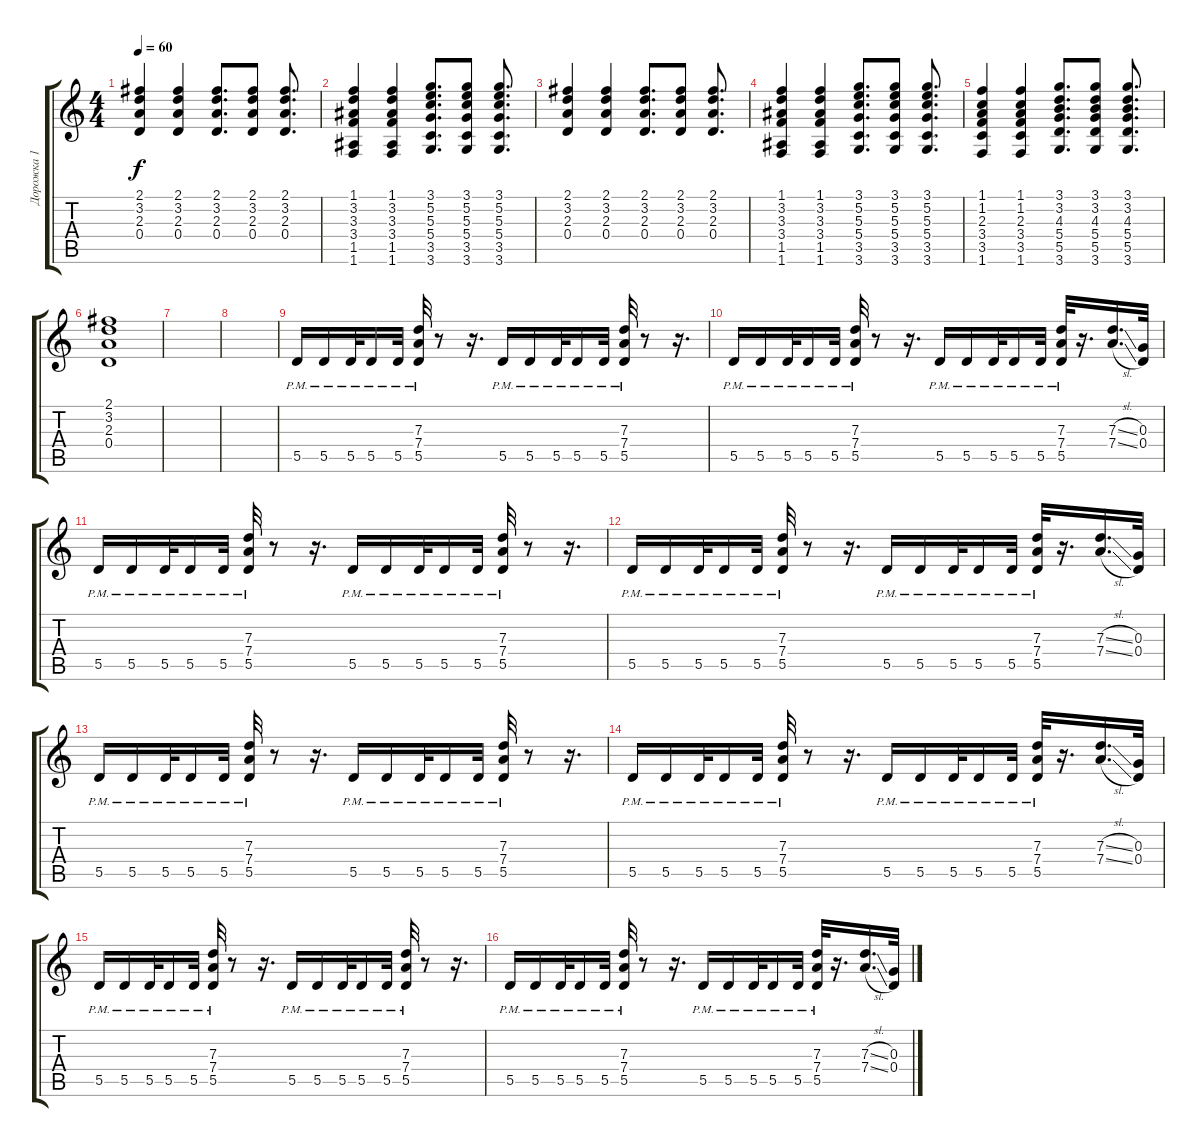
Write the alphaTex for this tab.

\track ("Дорожка 1" "Дорожка 1") {instrument acousticguitarsteel}
\staff {score tabs}
\tuning (E4 B3 G3 D3 A2 E2) {hide}
\ts (4 4)
\tempo 60
\clef g2
\ks c
(2.1 3.2 2.3 0.4).4{dy f} (2.1 3.2 2.3 0.4).4 (2.1 3.2 2.3 0.4).8{d} (2.1 3.2 2.3 0.4).8 (2.1 3.2 2.3 0.4).8{d} |
(1.1 3.2 3.3 3.4 1.5 1.6).4 (1.1 3.2 3.3 3.4 1.5 1.6).4 (3.1 5.2 5.3 5.4 3.5 3.6).8{d} (3.1 5.2 5.3 5.4 3.5 3.6).8 (3.1 5.2 5.3 5.4 3.5 3.6).8{d} |
(2.1 3.2 2.3 0.4).4 (2.1 3.2 2.3 0.4).4 (2.1 3.2 2.3 0.4).8{d} (2.1 3.2 2.3 0.4).8 (2.1 3.2 2.3 0.4).8{d} |
(1.1 3.2 3.3 3.4 1.5 1.6).4 (1.1 3.2 3.3 3.4 1.5 1.6).4 (3.1 5.2 5.3 5.4 3.5 3.6).8{d} (3.1 5.2 5.3 5.4 3.5 3.6).8 (3.1 5.2 5.3 5.4 3.5 3.6).8{d} |
(1.1 1.2 2.3 3.4 3.5 1.6).4 (1.1 1.2 2.3 3.4 3.5 1.6).4 (3.1 3.2 4.3 5.4 5.5 3.6).8{d} (3.1 3.2 4.3 5.4 5.5 3.6).8 (3.1 3.2 4.3 5.4 5.5 3.6).8{d} |
(2.1 3.2 2.3 0.4).1 |
|
|
5.5{pm}.16 5.5{pm}.16 5.5{pm}.32 5.5{pm}.16 5.5{pm}.32 (7.3{pm} 7.4{pm} 5.5{pm}).32 r.8 r.16{d} 5.5{pm}.16 5.5{pm}.16 5.5{pm}.32 5.5{pm}.16 5.5{pm}.32 (7.3{pm} 7.4{pm} 5.5{pm}).32 r.8 r.16{d} |
5.5{pm}.16 5.5{pm}.16 5.5{pm}.32 5.5{pm}.16 5.5{pm}.32 (7.3{pm} 7.4{pm} 5.5{pm}).32 r.8 r.16{d} 5.5{pm}.16 5.5{pm}.16 5.5{pm}.32 5.5{pm}.16 5.5{pm}.32 (7.3{pm} 7.4{pm} 5.5{pm}).32 r.16{d} (7.3{sl} 7.4{sl}).16{d} (0.3 0.4).32 |
5.5{pm}.16 5.5{pm}.16 5.5{pm}.32 5.5{pm}.16 5.5{pm}.32 (7.3{pm} 7.4{pm} 5.5{pm}).32 r.8 r.16{d} 5.5{pm}.16 5.5{pm}.16 5.5{pm}.32 5.5{pm}.16 5.5{pm}.32 (7.3{pm} 7.4{pm} 5.5{pm}).32 r.8 r.16{d} |
5.5{pm}.16 5.5{pm}.16 5.5{pm}.32 5.5{pm}.16 5.5{pm}.32 (7.3{pm} 7.4{pm} 5.5{pm}).32 r.8 r.16{d} 5.5{pm}.16 5.5{pm}.16 5.5{pm}.32 5.5{pm}.16 5.5{pm}.32 (7.3{pm} 7.4{pm} 5.5{pm}).32 r.16{d} (7.3{sl} 7.4{sl}).16{d} (0.3 0.4).32 |
5.5{pm}.16 5.5{pm}.16 5.5{pm}.32 5.5{pm}.16 5.5{pm}.32 (7.3{pm} 7.4{pm} 5.5{pm}).32 r.8 r.16{d} 5.5{pm}.16 5.5{pm}.16 5.5{pm}.32 5.5{pm}.16 5.5{pm}.32 (7.3{pm} 7.4{pm} 5.5{pm}).32 r.8 r.16{d} |
5.5{pm}.16 5.5{pm}.16 5.5{pm}.32 5.5{pm}.16 5.5{pm}.32 (7.3{pm} 7.4{pm} 5.5{pm}).32 r.8 r.16{d} 5.5{pm}.16 5.5{pm}.16 5.5{pm}.32 5.5{pm}.16 5.5{pm}.32 (7.3{pm} 7.4{pm} 5.5{pm}).32 r.16{d} (7.3{sl} 7.4{sl}).16{d} (0.3 0.4).32 |
5.5{pm}.16 5.5{pm}.16 5.5{pm}.32 5.5{pm}.16 5.5{pm}.32 (7.3{pm} 7.4{pm} 5.5{pm}).32 r.8 r.16{d} 5.5{pm}.16 5.5{pm}.16 5.5{pm}.32 5.5{pm}.16 5.5{pm}.32 (7.3{pm} 7.4{pm} 5.5{pm}).32 r.8 r.16{d} |
5.5{pm}.16 5.5{pm}.16 5.5{pm}.32 5.5{pm}.16 5.5{pm}.32 (7.3{pm} 7.4{pm} 5.5{pm}).32 r.8 r.16{d} 5.5{pm}.16 5.5{pm}.16 5.5{pm}.32 5.5{pm}.16 5.5{pm}.32 (7.3{pm} 7.4{pm} 5.5{pm}).32 r.16{d} (7.3{sl} 7.4{sl}).16{d} (0.3 0.4).32
